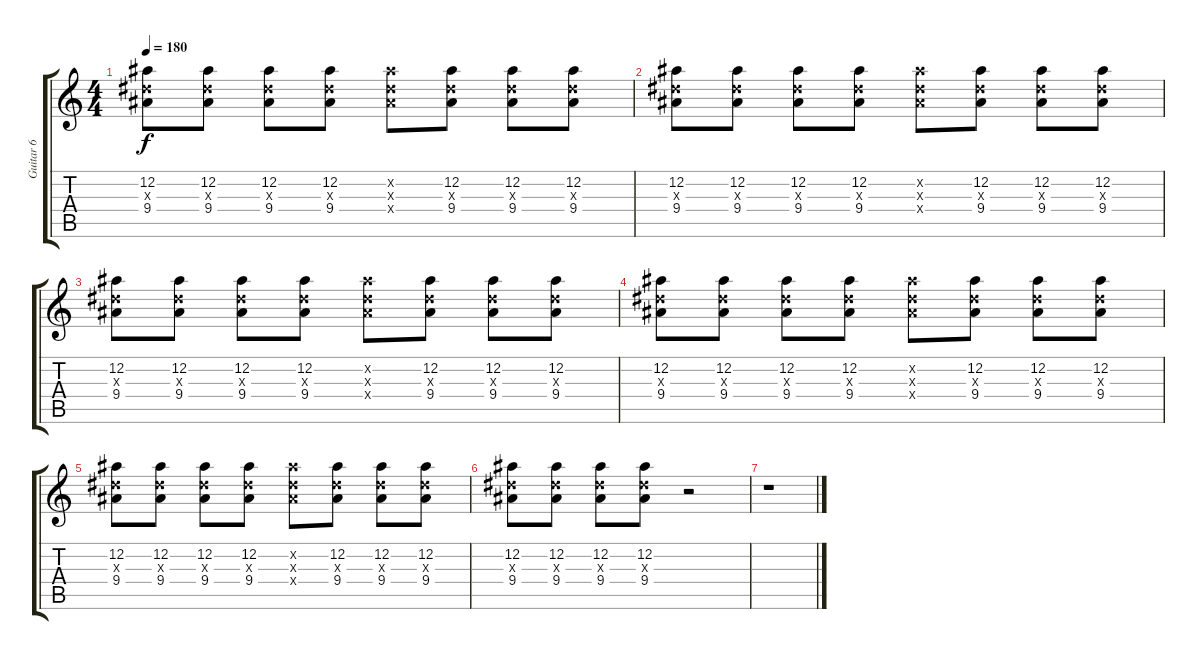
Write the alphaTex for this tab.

\track ("Guitar 6" "Guitar 6") {instrument distortionguitar}
\staff {score tabs}
\tuning (Eb4 Bb3 Gb3 Db3 Ab2 Eb2) {hide}
\ts (4 4)
\tempo 180
\clef g2
\ks c
(12.2 9.3{x} 9.4).8{dy f} (12.2 9.3{x} 9.4).8 (12.2 9.3{x} 9.4).8 (12.2 9.3{x} 9.4).8 (12.2{x} 9.3{x} 9.4{x}).8 (12.2 9.3{x} 9.4).8 (12.2 9.3{x} 9.4).8 (12.2 9.3{x} 9.4).8 |
(12.2 9.3{x} 9.4).8 (12.2 9.3{x} 9.4).8 (12.2 9.3{x} 9.4).8 (12.2 9.3{x} 9.4).8 (12.2{x} 9.3{x} 9.4{x}).8 (12.2 9.3{x} 9.4).8 (12.2 9.3{x} 9.4).8 (12.2 9.3{x} 9.4).8 |
(12.2 9.3{x} 9.4).8 (12.2 9.3{x} 9.4).8 (12.2 9.3{x} 9.4).8 (12.2 9.3{x} 9.4).8 (12.2{x} 9.3{x} 9.4{x}).8 (12.2 9.3{x} 9.4).8 (12.2 9.3{x} 9.4).8 (12.2 9.3{x} 9.4).8 |
(12.2 9.3{x} 9.4).8 (12.2 9.3{x} 9.4).8 (12.2 9.3{x} 9.4).8 (12.2 9.3{x} 9.4).8 (12.2{x} 9.3{x} 9.4{x}).8 (12.2 9.3{x} 9.4).8 (12.2 9.3{x} 9.4).8 (12.2 9.3{x} 9.4).8 |
(12.2 9.3{x} 9.4).8 (12.2 9.3{x} 9.4).8 (12.2 9.3{x} 9.4).8 (12.2 9.3{x} 9.4).8 (12.2{x} 9.3{x} 9.4{x}).8 (12.2 9.3{x} 9.4).8 (12.2 9.3{x} 9.4).8 (12.2 9.3{x} 9.4).8 |
(12.2 9.3{x} 9.4).8 (12.2 9.3{x} 9.4).8 (12.2 9.3{x} 9.4).8 (12.2 9.3{x} 9.4).8 r.2 |
r.1
